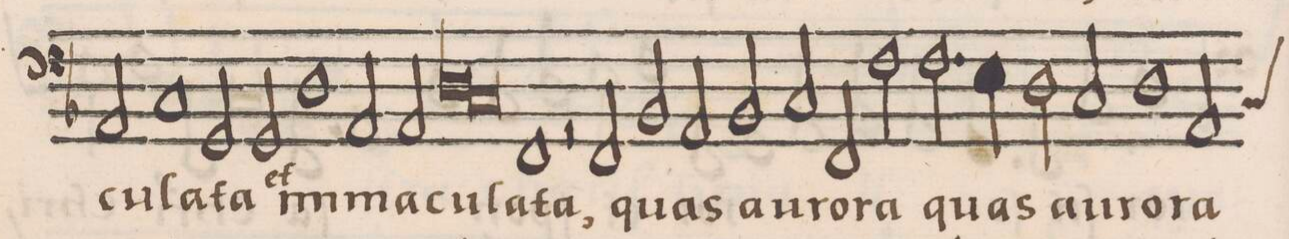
**kern	**text
*I"BASSVS	*
*clefF4	*
*k[b-]	*
*met(C)	*
*M2/1	*
2AA/	-cu-
=60-	=60-
1C	-la-
2GG/	-ta
2GG/	et
=61-	=61-
1D	im-
2AA/	-ma-
2AA/	-cu-
=62-	=62-
*lig	*
1D	-la-
1C	.
*Xlig	*
=63-	=63-
1FF	-ta,
2r	.
2FF/	quas
=64-	=64-
2BB-/	.
2AA/	.
2BB-/	au-
2C/	.
=65-	=65-
2FF/	-ro-
2F\	-ra
2.F\	quas
4E\	.
=66-	=66-
2D\	.
2C/	au-
1D	-ro-
=67-	=67-
*custos:C	*
2AA/	-ra
*-	*-
